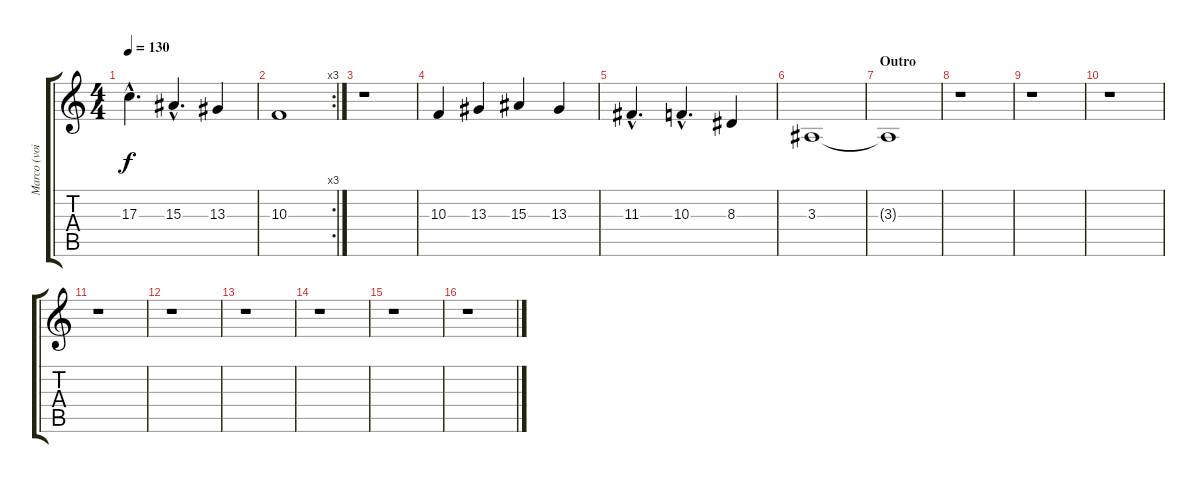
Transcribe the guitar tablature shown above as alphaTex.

\track ("Marco (voice 2)" "Marco (voi") {instrument tuba}
\staff {score tabs}
\tuning (E4 B3 G3 D3 A2 E2) {hide}
\ts (4 4)
\tempo 130
\clef g2
\ks c
17.3{hac}.4{d dy f} 15.3{hac}.4{d} 13.3.4 |
\rc 3
10.3.1 |
r.1 |
10.3.4 13.3.4 15.3.4 13.3.4 |
11.3{hac}.4{d} 10.3{hac}.4{d} 8.3.4 |
3.3.1 |
\section ("" "Outro")
3.3{t}.1 |
r.1 |
r.1 |
r.1 |
r.1 |
r.1 |
r.1 |
r.1 |
r.1 |
r.1
